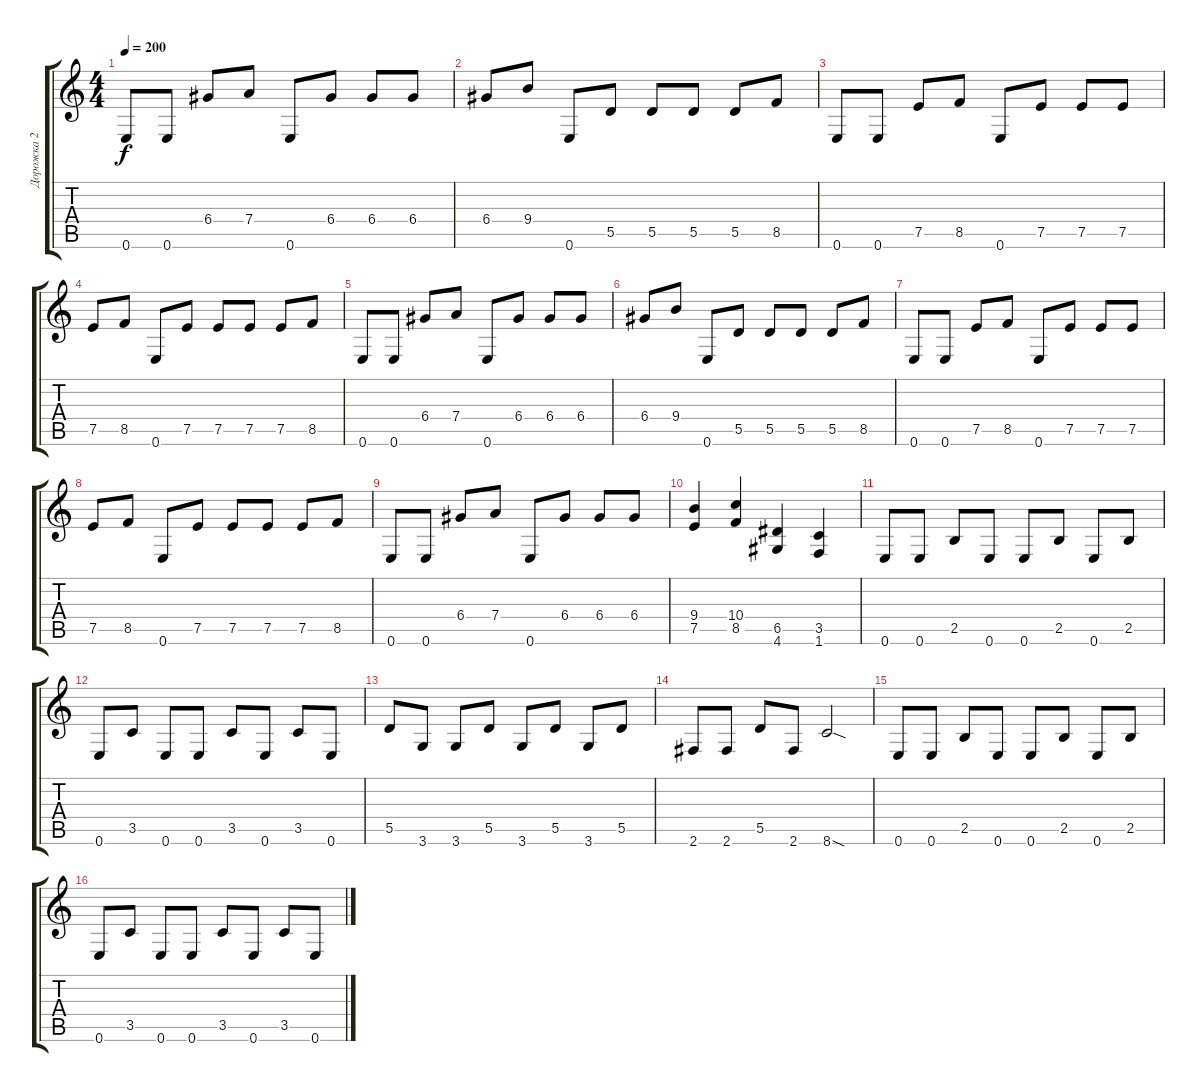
\track ("Дорожка 2" "Дорожка 2") {instrument overdrivenguitar}
\staff {score tabs}
\tuning (E4 B3 G3 D3 A2 E2) {hide}
\ts (4 4)
\tempo 200
\clef g2
\ks c
0.6.8{dy f} 0.6.8 6.4.8 7.4.8 0.6.8 6.4.8 6.4.8 6.4.8 |
6.4.8 9.4.8 0.6.8 5.5.8 5.5.8 5.5.8 5.5.8 8.5.8 |
0.6.8 0.6.8 7.5.8 8.5.8 0.6.8 7.5.8 7.5.8 7.5.8 |
7.5.8 8.5.8 0.6.8 7.5.8 7.5.8 7.5.8 7.5.8 8.5.8 |
0.6.8 0.6.8 6.4.8 7.4.8 0.6.8 6.4.8 6.4.8 6.4.8 |
6.4.8 9.4.8 0.6.8 5.5.8 5.5.8 5.5.8 5.5.8 8.5.8 |
0.6.8 0.6.8 7.5.8 8.5.8 0.6.8 7.5.8 7.5.8 7.5.8 |
7.5.8 8.5.8 0.6.8 7.5.8 7.5.8 7.5.8 7.5.8 8.5.8 |
0.6.8 0.6.8 6.4.8 7.4.8 0.6.8 6.4.8 6.4.8 6.4.8 |
(9.4 7.5).4 (10.4 8.5).4 (6.5 4.6).4 (3.5 1.6).4 |
0.6.8 0.6.8 2.5.8 0.6.8 0.6.8 2.5.8 0.6.8 2.5.8 |
0.6.8 3.5.8 0.6.8 0.6.8 3.5.8 0.6.8 3.5.8 0.6.8 |
5.5.8 3.6.8 3.6.8 5.5.8 3.6.8 5.5.8 3.6.8 5.5.8 |
2.6.8 2.6.8 5.5.8 2.6.8 8.6{sod}.2 |
0.6.8 0.6.8 2.5.8 0.6.8 0.6.8 2.5.8 0.6.8 2.5.8 |
0.6.8 3.5.8 0.6.8 0.6.8 3.5.8 0.6.8 3.5.8 0.6.8
